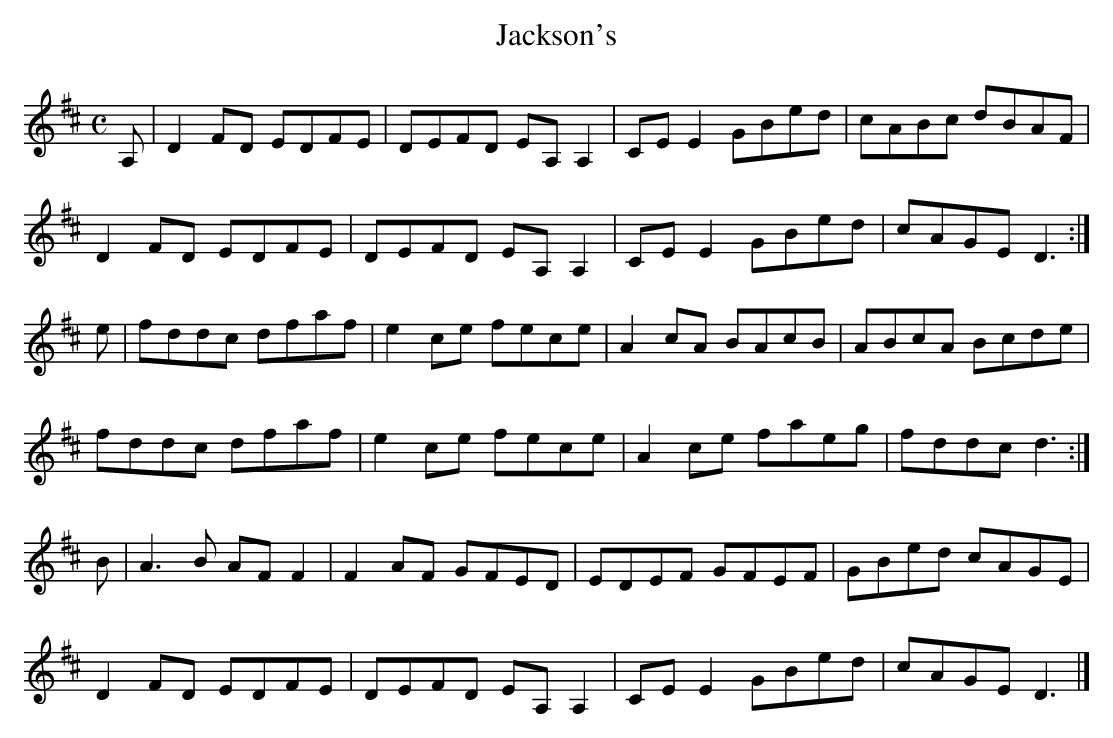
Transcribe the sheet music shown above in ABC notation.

X:1
T:Jackson's
M:C
L:1/8
K:D Major
A,|D2FD EDFE|DEFD EA,A,2|CEE2 GBed|cABc dBAF|!
D2FD EDFE|DEFD EA,A,2|CEE2 GBed|cAGE D3:|!
e|fddc dfaf|e2ce fece|A2cA BAcB|ABcA Bcde|!
fddc dfaf|e2ce fece|A2ce faeg|fddc d3:|!
B|A3B AFF2|F2AF GFED|EDEF GFEF|GBed cAGE|!
D2FD EDFE|DEFD EA,A,2|CEE2 GBed|cAGE D3|]!
